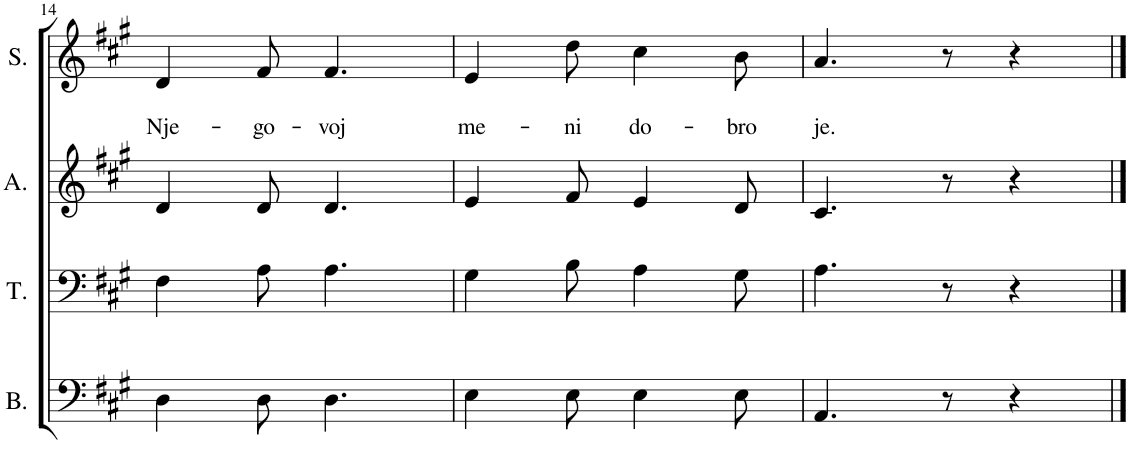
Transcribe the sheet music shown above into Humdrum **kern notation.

**kern	**kern	**kern	**kern	**text	**text
*part4	*part3	*part2	*part1	*part1	*part1
*staff4	*staff3	*staff2	*staff1	*staff1	*staff1
*I"Bass	*I"Tenor	*I"Alto	*I"Soprano	*	*
*I'B.	*I'T.	*I'A.	*I'S.	*	*
!!LO:PB:g=z
*clefF4	*clefF4	*clefG2	*clefG2	*	*
*k[f#c#g#]	*k[f#c#g#]	*k[f#c#g#]	*k[f#c#g#]	*	*
*M6/8	*M6/8	*M6/8	*M6/8	*	*
=14	=14	=14	=14	=14	=14
!	!	!	!	!	!LO:LY:b
4D\	4F#\	4d/	4d/	.	Nje-
!	!	!	!	!	!LO:LY:b
8D\	8A\	8d/	8f#/	.	-go-
!	!	!	!	!	!LO:LY:b
4.D\	4.A\	4.d/	4.f#/	.	-voj
=15	=15	=15	=15	=15	=15
!	!	!	!	!	!LO:LY:b
4E\	4G#\	4e/	4e/	.	me-
!	!	!	!	!	!LO:LY:b
8E\	8B\	8f#/	8dd\	.	-ni
!	!	!	!	!	!LO:LY:b
4E\	4A\	4e/	4cc#\	.	do-
!	!	!	!	!	!LO:LY:b
8E\	8G#\	8d/	8b\	.	-bro
=16	=16	=16	=16	=16	=16
!	!	!	!	!	!LO:LY:b
4.AA/	4.A\	4.c#/	4.a/	.	je.
8r	8r	8r	8r	.	.
4r	4r	4r	4r	.	.
==	==	==	==	==	==
*-	*-	*-	*-	*-	*-
